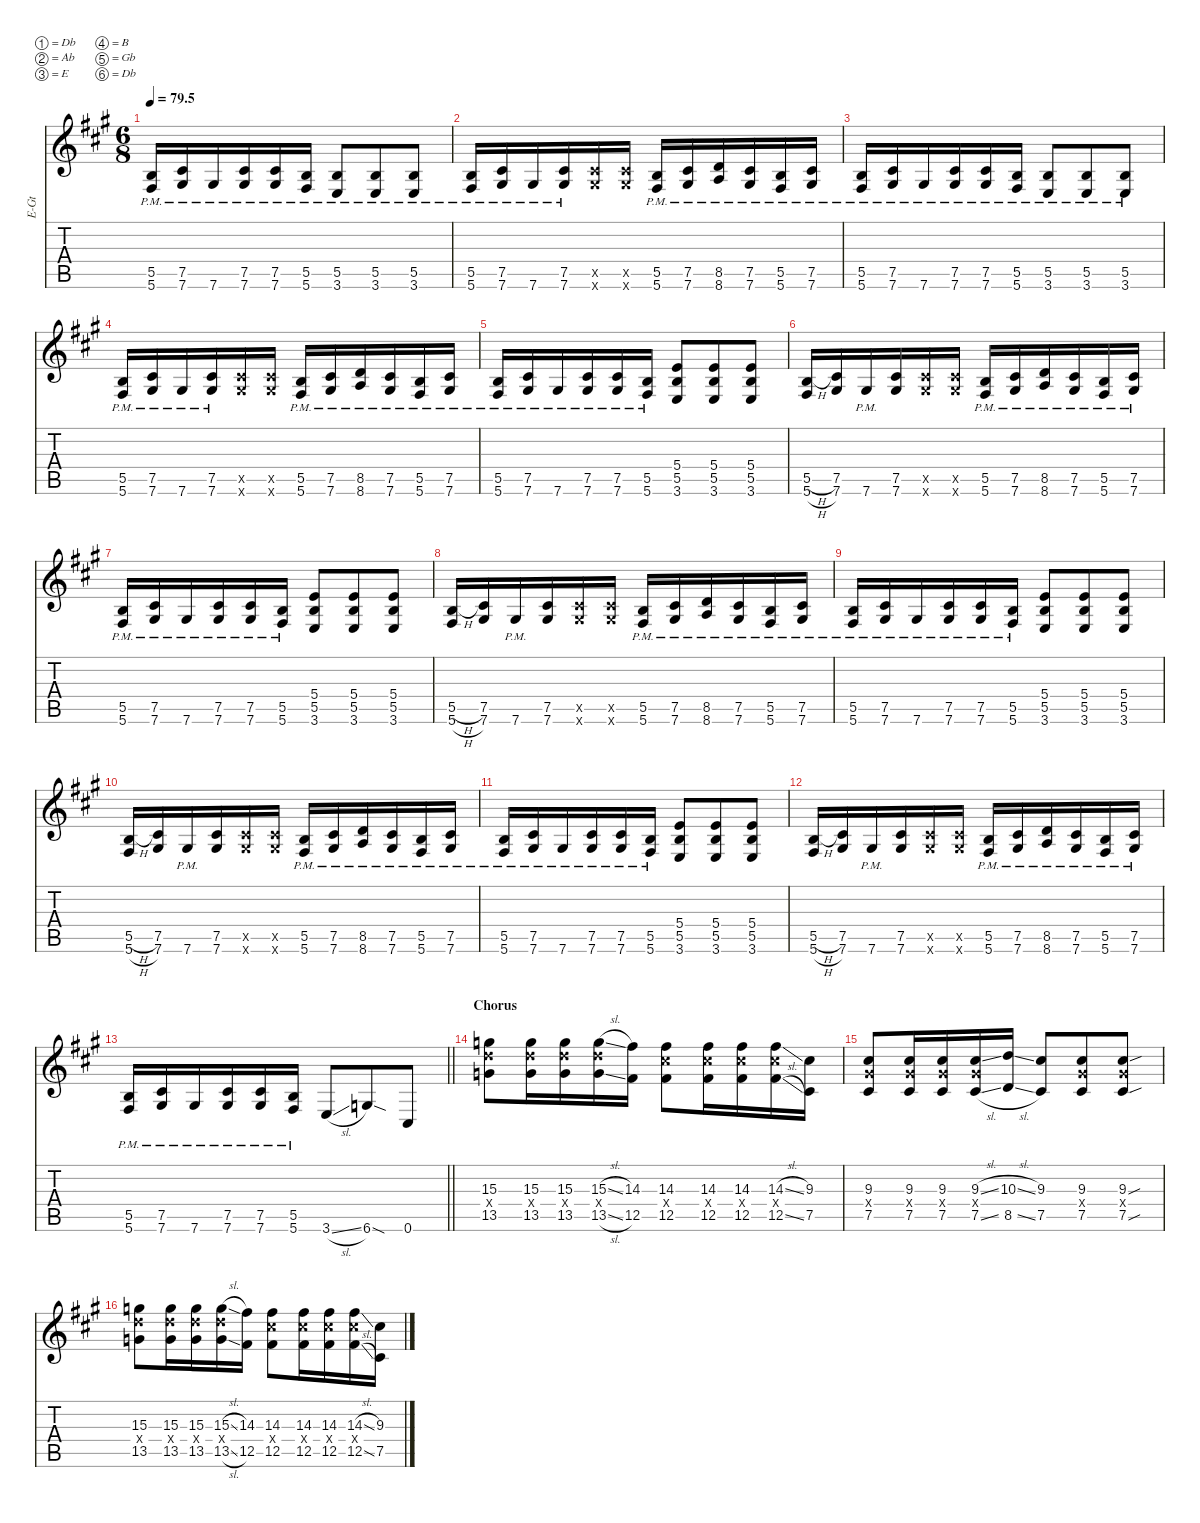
\defaultSystemsLayout 4
\hideDynamics
\bracketExtendMode nobrackets
\otherSystemsTrackNameOrientation horizontal
\track ("Guitar1" "E-Gt") {instrument overdrivenguitar}
\staff {score tabs}
\tuning (Db4 Ab3 E3 B2 Gb2 Db2)
\ts (6 8)
\tempo
79.5
\accidentals auto
\clef g2
\ottava regular
\simile none
\ks a
(5.6{pm acc #} 5.5{pm acc forcenatural}).16{dy f beam Up} (7.5{pm acc #} 7.6{pm acc #}).16{beam Up} 7.6{pm acc #}.16{beam Up} (7.6{pm acc #} 7.5{pm acc #}).16{beam Up} (7.6{pm acc #} 7.5{pm acc #}).16{beam Up} (5.5{pm acc forcenatural} 5.6{pm acc #}).16{beam Up} (3.6{pm acc forcenatural} 5.5{pm acc forcenatural}).8{beam Up} (3.6{pm acc forcenatural} 5.5{pm acc forcenatural}).8{beam Up} (3.6{pm acc forcenatural} 5.5{pm acc forcenatural}).8{beam Up} |
(5.6{pm acc #} 5.5{pm acc forcenatural}).16{beam Up} (7.5{pm acc #} 7.6{pm acc #}).16{beam Up} 7.6{pm acc #}.16{beam Up} (7.6{pm acc #} 7.5{pm acc #}).16{beam Up} (7.6{x acc #} 7.5{x acc #}).16{dy p beam Up} (7.6{x acc #} 7.5{x acc #}).16{beam Up} (5.6{pm acc #} 5.5{pm acc forcenatural}).16{dy f beam Up} (7.6{pm acc #} 7.5{pm acc #}).16{beam Up} (8.5{pm acc forcenatural} 8.6{pm acc forcenatural}).16{beam Up} (7.6{pm acc #} 7.5{pm acc #}).16{beam Up} (5.6{pm acc #} 5.5{pm acc forcenatural}).16{beam Up} (7.5{pm acc #} 7.6{pm acc #}).16{beam Up} |
(5.6{pm acc #} 5.5{pm acc forcenatural}).16{beam Up} (7.5{pm acc #} 7.6{pm acc #}).16{beam Up} 7.6{pm acc #}.16{beam Up} (7.6{pm acc #} 7.5{pm acc #}).16{beam Up} (7.6{pm acc #} 7.5{pm acc #}).16{beam Up} (5.5{pm acc forcenatural} 5.6{pm acc #}).16{beam Up} (3.6{pm acc forcenatural} 5.5{pm acc forcenatural}).8{beam Up} (3.6{pm acc forcenatural} 5.5{pm acc forcenatural}).8{beam Up} (3.6{pm acc forcenatural} 5.5{pm acc forcenatural}).8{beam Up} |
(5.6{pm acc #} 5.5{pm acc forcenatural}).16{beam Up} (7.5{pm acc #} 7.6{pm acc #}).16{beam Up} 7.6{pm acc #}.16{beam Up} (7.6{pm acc #} 7.5{pm acc #}).16{beam Up} (7.6{x acc #} 7.5{x acc #}).16{dy p beam Up} (7.6{x acc #} 7.5{x acc #}).16{beam Up} (5.6{pm acc #} 5.5{pm acc forcenatural}).16{dy f beam Up} (7.6{pm acc #} 7.5{pm acc #}).16{beam Up} (8.5{pm acc forcenatural} 8.6{pm acc forcenatural}).16{beam Up} (7.6{pm acc #} 7.5{pm acc #}).16{beam Up} (5.6{pm acc #} 5.5{pm acc forcenatural}).16{beam Up} (7.5{pm acc #} 7.6{pm acc #}).16{beam Up} |
(5.6{pm acc #} 5.5{pm acc forcenatural}).16{beam Up} (7.5{pm acc #} 7.6{pm acc #}).16{beam Up} 7.6{pm acc #}.16{beam Up} (7.6{pm acc #} 7.5{pm acc #}).16{beam Up} (7.6{pm acc #} 7.5{pm acc #}).16{beam Up} (5.5{pm acc forcenatural} 5.6{pm acc #}).16{beam Up} (5.4{acc forcenatural} 3.6{acc forcenatural} 5.5{acc forcenatural}).8{beam Up} (5.4{acc forcenatural} 5.5{acc forcenatural} 3.6{acc forcenatural}).8{beam Up} (5.4{acc forcenatural} 5.5{acc forcenatural} 3.6{acc forcenatural}).8{beam Up} |
(5.6{h acc #} 5.5{h acc forcenatural}).16{beam Up} (7.5{acc #} 7.6{acc #}).16{beam Up} 7.6{pm acc #}.16{beam Up} (7.6{acc #} 7.5{acc #}).16{beam Up} (7.6{x acc #} 7.5{x acc #}).16{dy p beam Up} (7.6{x acc #} 7.5{x acc #}).16{beam Up} (5.6{pm acc #} 5.5{pm acc forcenatural}).16{dy f beam Up} (7.6{pm acc #} 7.5{pm acc #}).16{beam Up} (8.5{pm acc forcenatural} 8.6{pm acc forcenatural}).16{beam Up} (7.6{pm acc #} 7.5{pm acc #}).16{beam Up} (5.6{pm acc #} 5.5{pm acc forcenatural}).16{beam Up} (7.5{pm acc #} 7.6{pm acc #}).16{beam Up} |
(5.6{pm acc #} 5.5{pm acc forcenatural}).16{beam Up} (7.5{pm acc #} 7.6{pm acc #}).16{beam Up} 7.6{pm acc #}.16{beam Up} (7.6{pm acc #} 7.5{pm acc #}).16{beam Up} (7.6{pm acc #} 7.5{pm acc #}).16{beam Up} (5.5{pm acc forcenatural} 5.6{pm acc #}).16{beam Up} (5.4{acc forcenatural} 3.6{acc forcenatural} 5.5{acc forcenatural}).8{beam Up} (5.4{acc forcenatural} 5.5{acc forcenatural} 3.6{acc forcenatural}).8{beam Up} (5.4{acc forcenatural} 5.5{acc forcenatural} 3.6{acc forcenatural}).8{beam Up} |
(5.6{h acc #} 5.5{h acc forcenatural}).16{beam Up} (7.5{acc #} 7.6{acc #}).16{beam Up} 7.6{pm acc #}.16{beam Up} (7.6{acc #} 7.5{acc #}).16{beam Up} (7.6{x acc #} 7.5{x acc #}).16{dy p beam Up} (7.6{x acc #} 7.5{x acc #}).16{beam Up} (5.6{pm acc #} 5.5{pm acc forcenatural}).16{dy f beam Up} (7.6{pm acc #} 7.5{pm acc #}).16{beam Up} (8.5{pm acc forcenatural} 8.6{pm acc forcenatural}).16{beam Up} (7.6{pm acc #} 7.5{pm acc #}).16{beam Up} (5.6{pm acc #} 5.5{pm acc forcenatural}).16{beam Up} (7.5{pm acc #} 7.6{pm acc #}).16{beam Up} |
(5.6{pm acc #} 5.5{pm acc forcenatural}).16{beam Up} (7.5{pm acc #} 7.6{pm acc #}).16{beam Up} 7.6{pm acc #}.16{beam Up} (7.6{pm acc #} 7.5{pm acc #}).16{beam Up} (7.6{pm acc #} 7.5{pm acc #}).16{beam Up} (5.5{pm acc forcenatural} 5.6{pm acc #}).16{beam Up} (5.4{acc forcenatural} 3.6{acc forcenatural} 5.5{acc forcenatural}).8{beam Up} (5.4{acc forcenatural} 5.5{acc forcenatural} 3.6{acc forcenatural}).8{beam Up} (5.4{acc forcenatural} 5.5{acc forcenatural} 3.6{acc forcenatural}).8{beam Up} |
(5.6{h acc #} 5.5{h acc forcenatural}).16{beam Up} (7.5{acc #} 7.6{acc #}).16{beam Up} 7.6{pm acc #}.16{beam Up} (7.6{acc #} 7.5{acc #}).16{beam Up} (7.6{x acc #} 7.5{x acc #}).16{dy p beam Up} (7.6{x acc #} 7.5{x acc #}).16{beam Up} (5.6{pm acc #} 5.5{pm acc forcenatural}).16{dy f beam Up} (7.6{pm acc #} 7.5{pm acc #}).16{beam Up} (8.5{pm acc forcenatural} 8.6{pm acc forcenatural}).16{beam Up} (7.6{pm acc #} 7.5{pm acc #}).16{beam Up} (5.6{pm acc #} 5.5{pm acc forcenatural}).16{beam Up} (7.5{pm acc #} 7.6{pm acc #}).16{beam Up} |
(5.6{pm acc #} 5.5{pm acc forcenatural}).16{beam Up} (7.5{pm acc #} 7.6{pm acc #}).16{beam Up} 7.6{pm acc #}.16{beam Up} (7.6{pm acc #} 7.5{pm acc #}).16{beam Up} (7.6{pm acc #} 7.5{pm acc #}).16{beam Up} (5.5{pm acc forcenatural} 5.6{pm acc #}).16{beam Up} (5.4{acc forcenatural} 3.6{acc forcenatural} 5.5{acc forcenatural}).8{beam Up} (5.4{acc forcenatural} 5.5{acc forcenatural} 3.6{acc forcenatural}).8{beam Up} (5.4{acc forcenatural} 5.5{acc forcenatural} 3.6{acc forcenatural}).8{beam Up} |
(5.6{h acc #} 5.5{h acc forcenatural}).16{beam Up} (7.5{acc #} 7.6{acc #}).16{beam Up} 7.6{pm acc #}.16{beam Up} (7.6{acc #} 7.5{acc #}).16{beam Up} (7.6{x acc #} 7.5{x acc #}).16{dy p beam Up} (7.6{x acc #} 7.5{x acc #}).16{beam Up} (5.6{pm acc #} 5.5{pm acc forcenatural}).16{dy f beam Up} (7.6{pm acc #} 7.5{pm acc #}).16{beam Up} (8.5{pm acc forcenatural} 8.6{pm acc forcenatural}).16{beam Up} (7.6{pm acc #} 7.5{pm acc #}).16{beam Up} (5.6{pm acc #} 5.5{pm acc forcenatural}).16{beam Up} (7.5{pm acc #} 7.6{pm acc #}).16{beam Up} |
\barLineRight lightlight
(5.6{pm acc #} 5.5{pm acc forcenatural}).16{beam Up} (7.5{pm acc #} 7.6{pm acc #}).16{beam Up} 7.6{pm acc #}.16{beam Up} (7.6{pm acc #} 7.5{pm acc #}).16{beam Up} (7.6{pm acc #} 7.5{pm acc #}).16{beam Up} (5.5{pm acc forcenatural} 5.6{pm acc #}).16{beam Up} 3.6{sl acc forcenatural}.8{beam Up} 6.6{sod acc forcenatural}.8{beam Up} 0.6{acc #}.8{beam Up} |
\section ("" "Chorus")
(13.5{acc forcenatural} 15.3{acc forcenatural} 15.4{x acc forcenatural}).8{beam Down} (13.5{acc forcenatural} 15.3{acc forcenatural} 15.4{x acc forcenatural}).16{beam Down} (13.5{acc forcenatural} 15.3{acc forcenatural} 15.4{x acc forcenatural}).16{beam Down} (13.5{sl acc forcenatural} 15.3{sl acc forcenatural} 15.4{x acc forcenatural}).16{beam Down} (12.5{acc #} 14.3{acc #}).16{beam Down} (14.3{acc #} 14.4{x acc #} 12.5{acc #}).8{beam Down} (14.3{acc #} 12.5{acc #} 14.4{x acc #}).16{beam Down} (14.3{acc #} 12.5{acc #} 14.4{x acc #}).16{beam Down} (14.3{sl acc #} 12.5{sl acc #} 14.4{x acc #}).16{beam Down} (9.3{acc #} 7.5{acc #}).16{beam Down} |
(7.5{acc #} 9.4{x acc #} 9.3{acc #}).8{beam Up} (7.5{acc #} 9.4{x acc #} 9.3{acc #}).16{beam Up} (7.5{acc #} 9.4{x acc #} 9.3{acc #}).16{beam Up} (9.3{sl acc #} 9.4{x acc #} 7.5{sl acc #}).16{beam Up} (8.5{sl acc forcenatural} 10.3{sl acc forcenatural}).16{beam Up} (7.5{acc #} 9.3{acc #}).8{beam Up} (7.5{acc #} 9.4{x acc #} 9.3{acc #}).8{beam Up} (7.5{sou acc #} 9.4{x acc #} 9.3{sou acc #}).8{beam Up} |
(13.5{acc forcenatural} 15.3{acc forcenatural} 15.4{x acc forcenatural}).8{beam Down} (13.5{acc forcenatural} 15.3{acc forcenatural} 15.4{x acc forcenatural}).16{beam Down} (13.5{acc forcenatural} 15.3{acc forcenatural} 15.4{x acc forcenatural}).16{beam Down} (13.5{sl acc forcenatural} 15.3{sl acc forcenatural} 15.4{x acc forcenatural}).16{beam Down} (12.5{acc #} 14.3{acc #}).16{beam Down} (14.3{acc #} 14.4{x acc #} 12.5{acc #}).8{beam Down} (14.3{acc #} 12.5{acc #} 14.4{x acc #}).16{beam Down} (14.3{acc #} 12.5{acc #} 14.4{x acc #}).16{beam Down} (14.3{sl acc #} 12.5{sl acc #} 14.4{x acc #}).16{beam Down} (9.3{acc #} 7.5{acc #}).16{beam Down}
